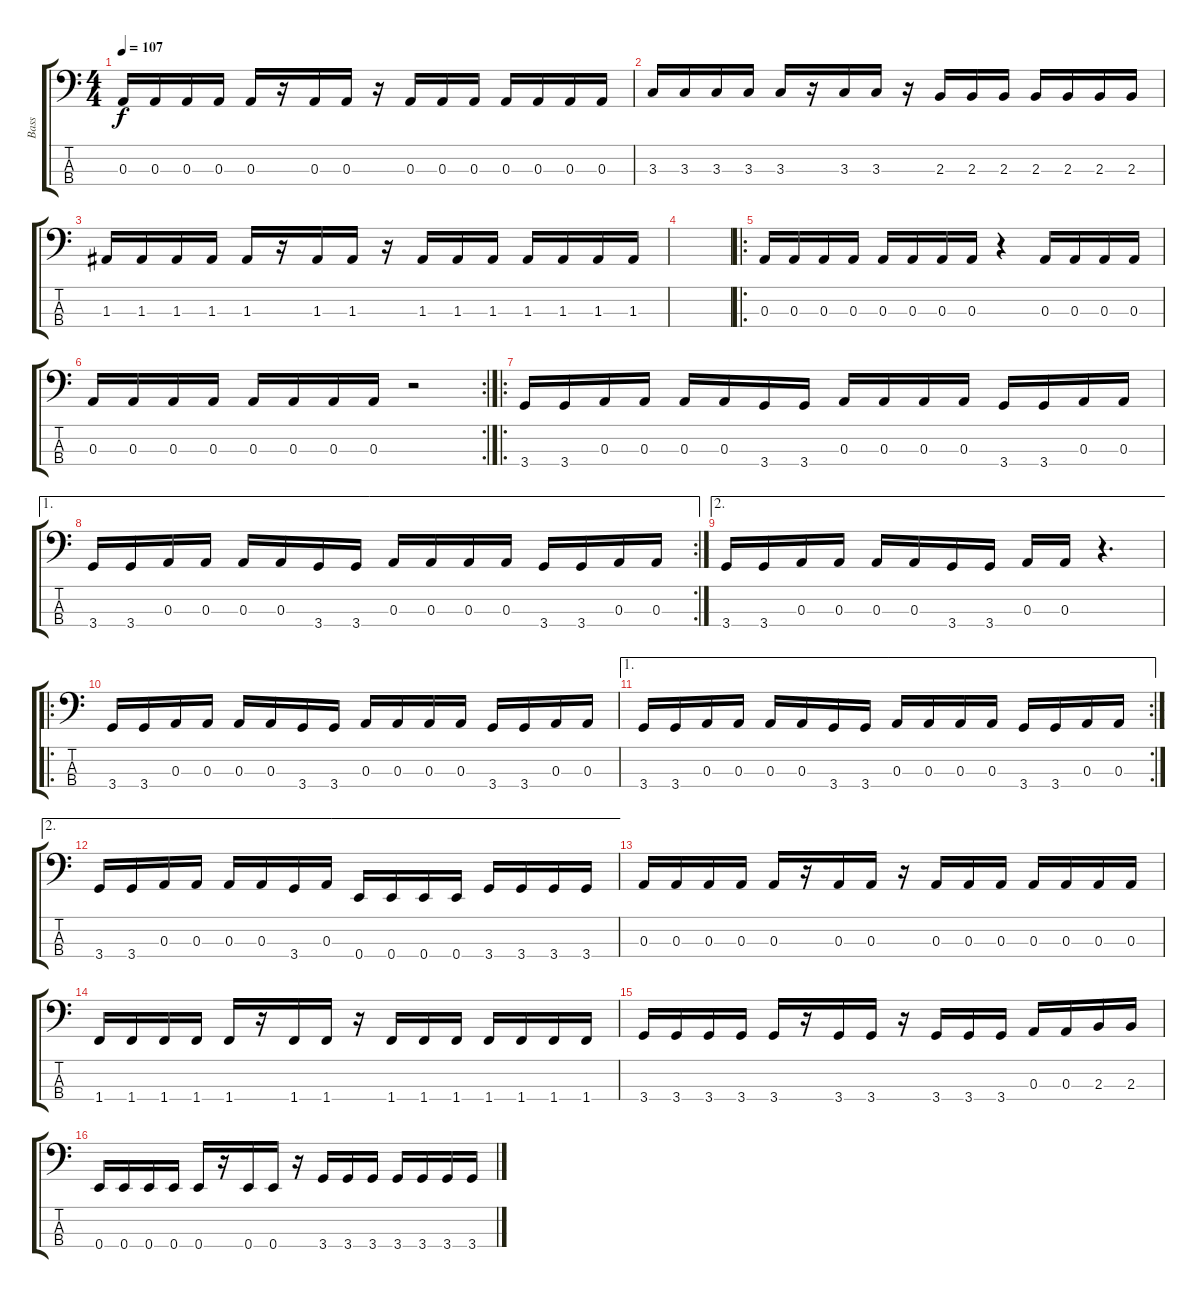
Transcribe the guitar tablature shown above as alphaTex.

\track ("Bass" "Bass") {instrument electricbasspick}
\staff {score tabs}
\tuning (G2 D2 A1 E1) {hide}
\ts (4 4)
\tempo 107
\clef f4
\ks c
0.3.16{dy f} 0.3.16 0.3.16 0.3.16 0.3.16 r.16 0.3.16 0.3.16 r.16 0.3.16 0.3.16 0.3.16 0.3.16 0.3.16 0.3.16 0.3.16 |
3.3.16 3.3.16 3.3.16 3.3.16 3.3.16 r.16 3.3.16 3.3.16 r.16 2.3.16 2.3.16 2.3.16 2.3.16 2.3.16 2.3.16 2.3.16 |
1.3.16 1.3.16 1.3.16 1.3.16 1.3.16 r.16 1.3.16 1.3.16 r.16 1.3.16 1.3.16 1.3.16 1.3.16 1.3.16 1.3.16 1.3.16 |
|
\ro
0.3.16 0.3.16 0.3.16 0.3.16 0.3.16 0.3.16 0.3.16 0.3.16 r.4 0.3.16 0.3.16 0.3.16 0.3.16 |
\rc 2
0.3.16 0.3.16 0.3.16 0.3.16 0.3.16 0.3.16 0.3.16 0.3.16 r.2 |
\ro
3.4.16 3.4.16 0.3.16 0.3.16 0.3.16 0.3.16 3.4.16 3.4.16 0.3.16 0.3.16 0.3.16 0.3.16 3.4.16 3.4.16 0.3.16 0.3.16 |
\ae 1
\rc 2
3.4.16 3.4.16 0.3.16 0.3.16 0.3.16 0.3.16 3.4.16 3.4.16 0.3.16 0.3.16 0.3.16 0.3.16 3.4.16 3.4.16 0.3.16 0.3.16 |
\ae 2
3.4.16 3.4.16 0.3.16 0.3.16 0.3.16 0.3.16 3.4.16 3.4.16 0.3.16 0.3.16 r.4{d} |
\ro
3.4.16 3.4.16 0.3.16 0.3.16 0.3.16 0.3.16 3.4.16 3.4.16 0.3.16 0.3.16 0.3.16 0.3.16 3.4.16 3.4.16 0.3.16 0.3.16 |
\ae 1
\rc 2
3.4.16 3.4.16 0.3.16 0.3.16 0.3.16 0.3.16 3.4.16 3.4.16 0.3.16 0.3.16 0.3.16 0.3.16 3.4.16 3.4.16 0.3.16 0.3.16 |
\ae 2
3.4.16 3.4.16 0.3.16 0.3.16 0.3.16 0.3.16 3.4.16 0.3.16 0.4.16 0.4.16 0.4.16 0.4.16 3.4.16 3.4.16 3.4.16 3.4.16 |
0.3.16 0.3.16 0.3.16 0.3.16 0.3.16 r.16 0.3.16 0.3.16 r.16 0.3.16 0.3.16 0.3.16 0.3.16 0.3.16 0.3.16 0.3.16 |
1.4.16 1.4.16 1.4.16 1.4.16 1.4.16 r.16 1.4.16 1.4.16 r.16 1.4.16 1.4.16 1.4.16 1.4.16 1.4.16 1.4.16 1.4.16 |
3.4.16 3.4.16 3.4.16 3.4.16 3.4.16 r.16 3.4.16 3.4.16 r.16 3.4.16 3.4.16 3.4.16 0.3.16 0.3.16 2.3.16 2.3.16 |
0.4.16 0.4.16 0.4.16 0.4.16 0.4.16 r.16 0.4.16 0.4.16 r.16 3.4.16 3.4.16 3.4.16 3.4.16 3.4.16 3.4.16 3.4.16
